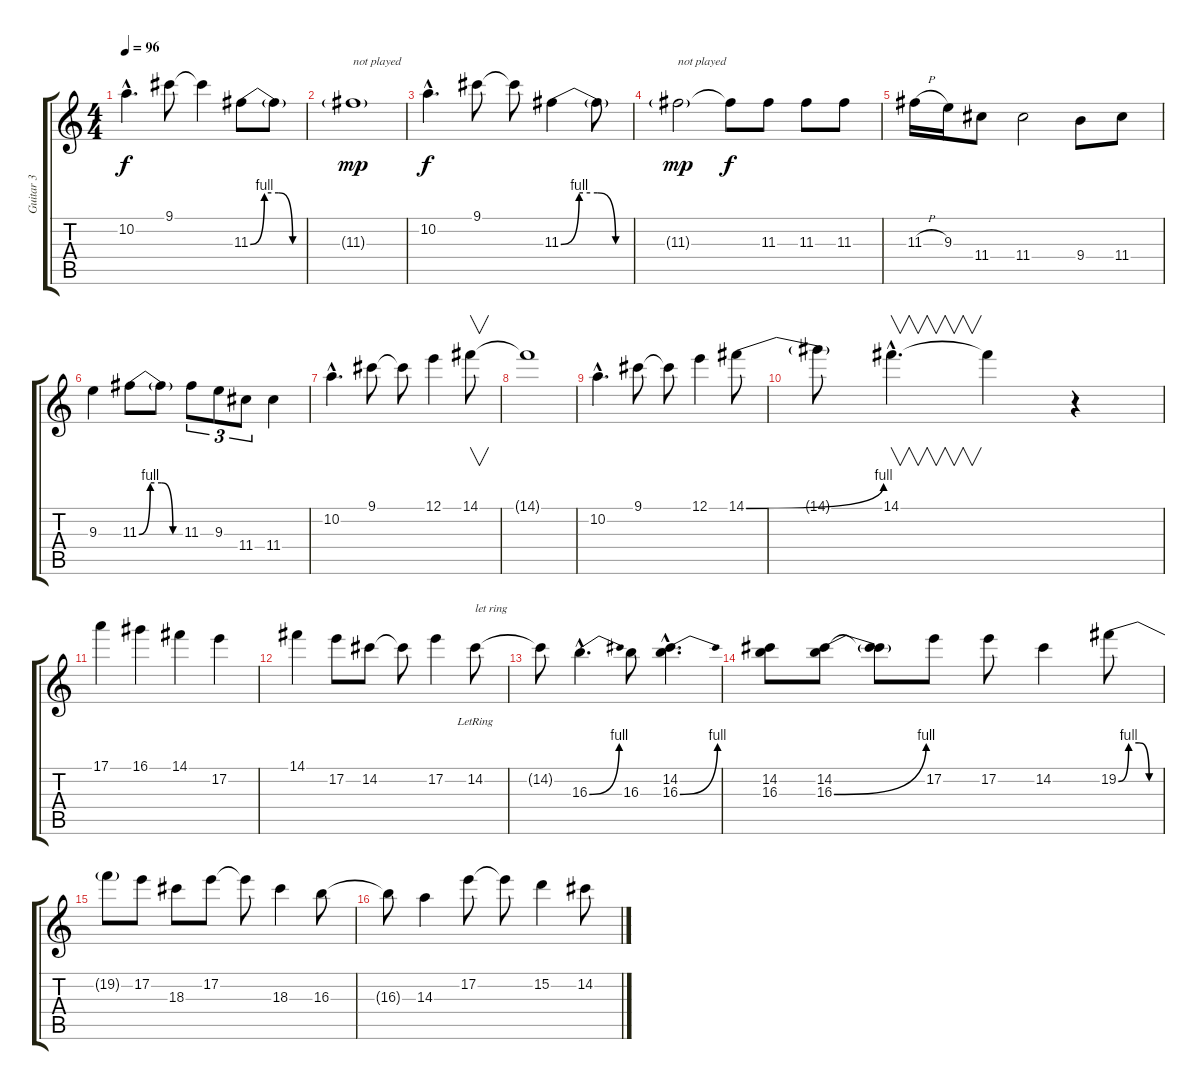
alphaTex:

\track ("Guitar 3" "Guitar 3") {instrument electricguitarclean}
\staff {score tabs}
\tuning (E4 B3 G3 D3 A2 E2) {hide}
\ts (4 4)
\tempo 96
\clef g2
\ks c
10.2{hac}.4{d dy f} 9.1.8 9.1{t}.4 11.3{be (custom 0 0 15 4 30 4 45 0 60 0)}.8 11.3{t}.8 |
11.3{g}.1{txt "not played" dy mp} |
10.2{hac}.4{d dy f} 9.1.8 9.1{t}.8 11.3{be (custom 0 0 15 4 30 4 45 0 60 0)}.4 11.3{t}.8 |
11.3{g}.2{txt "not played" dy mp} 11.3{t}.8{dy f} 11.3.8 11.3.8 11.3.8 |
11.3{h}.16 9.3.16 11.4.8 11.4.2 9.4.8 11.4.8 |
9.3.4 11.3{be (custom 0 0 15 4 30 4 45 0 60 0)}.8 11.3{t}.8 11.3.8{tu (3 2)} 9.3.8{tu (3 2)} 11.4.8{tu (3 2)} 11.4.4 |
10.2{hac}.4{d} 9.1.8 9.1{t}.8 12.1.4 14.1.8{v} |
14.1{t}.1 |
10.2{hac}.4{d} 9.1.8 9.1{t}.8 12.1.4 14.1{be (bend 0 0 60 4)}.8 |
14.1{t}.8 14.1{hac}.4{v d} 14.1{t}.4 r.4 |
17.1.4 16.1.4 14.1.4 17.2.4 |
14.1.4 17.2.8 14.2.8 14.2{t}.8 17.2.4 14.2{lr}.8{txt "let ring"} |
14.2{t}.8 16.3{be (bend 0 0 60 4) hac}.4{d} 16.3.8 (14.2{hac} 16.3{be (bend 0 0 60 4) hac}).4{d} |
(14.2 16.3).8 (14.2 16.3{be (bend 0 0 60 4)}).8 (14.2{t} 16.3{t}).8 17.2.8 17.2.8 14.2.4 19.2{be (custom 0 0 15 4 30 4 45 0 60 0)}.8 |
19.2{t}.8 17.2.8 18.3.8 17.2.8 17.2{t}.8 18.3.4 16.3.8 |
16.3{t}.8 14.3.4 17.2.8 17.2{t}.8 15.2.4 14.2.8
